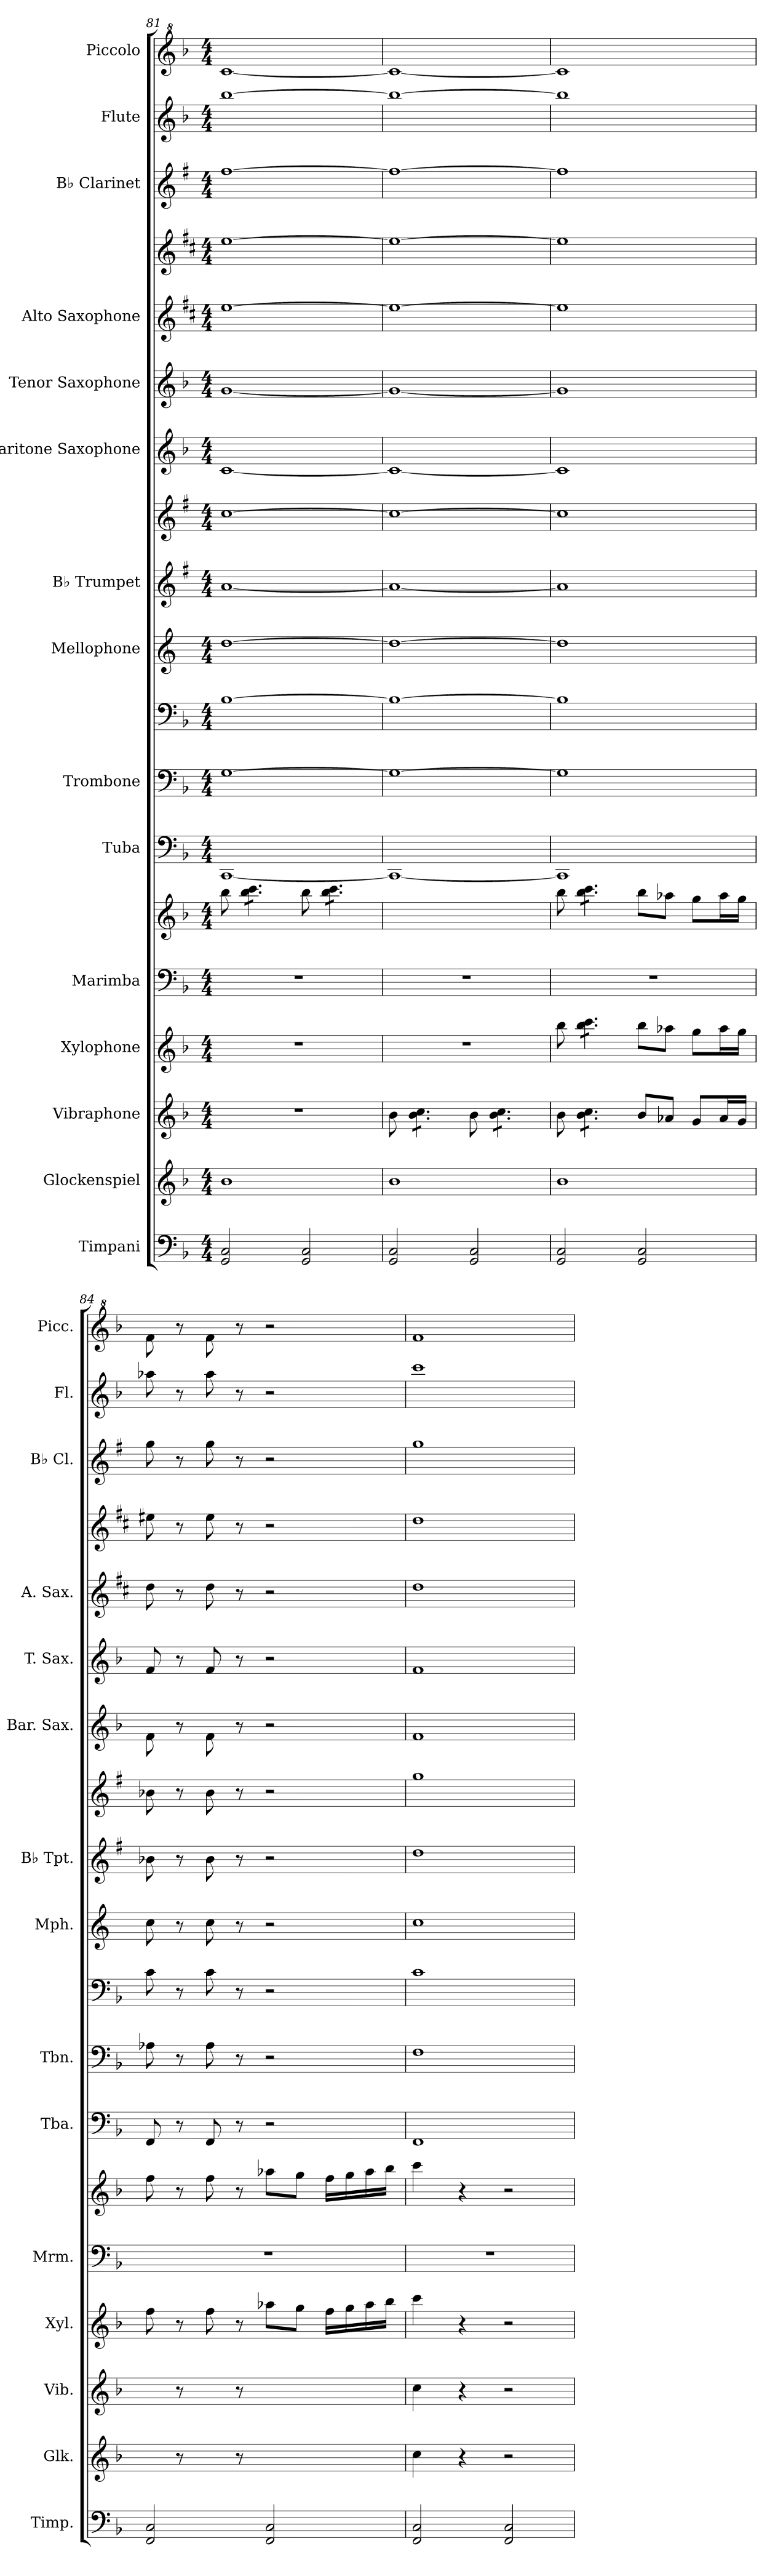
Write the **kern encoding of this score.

**kern	**kern	**kern	**kern	**kern	**kern	**kern	**kern	**kern	**kern	**kern	**kern	**kern	**kern	**kern	**kern	**kern	**kern	**kern
*part15	*part14	*part13	*part12	*part11	*part11	*part10	*part9	*part9	*part8	*part7	*part7	*part6	*part5	*part4	*part4	*part3	*part2	*part1
*staff19	*staff18	*staff17	*staff16	*staff15	*staff14	*staff13	*staff12	*staff11	*staff10	*staff9	*staff8	*staff7	*staff6	*staff5	*staff4	*staff3	*staff2	*staff1
*I"Timpani	*I"Glockenspiel	*I"Vibraphone	*I"Xylophone	*I"Marimba	*	*I"Tuba	*I"Trombone	*	*I"Mellophone	*I"B♭ Trumpet	*	*I"Baritone Saxophone	*I"Tenor Saxophone	*I"Alto Saxophone	*	*I"B♭ Clarinet	*I"Flute	*I"Piccolo
*I'Timp.	*I'Glk.	*I'Vib.	*I'Xyl.	*I'Mrm.	*	*I'Tba.	*I'Tbn.	*	*I'Mph.	*I'B♭ Tpt.	*	*I'Bar. Sax.	*I'T. Sax.	*I'A. Sax.	*	*I'B♭ Cl.	*I'Fl.	*I'Picc.
*clefF4	*clefG2	*clefG2	*clefG2	*clefF4	*clefG2	*clefF4	*clefF4	*clefF4	*clefG2	*clefG2	*clefG2	*clefG2	*clefG2	*clefG2	*clefG2	*clefG2	*clefG2	*clefG^2
*	*ITrd-14c-24	*	*ITrd-7c-12	*	*	*	*	*	*ITrd4c7	*ITrd1c2	*ITrd1c2	*ITrd12c21	*ITrd8c14	*ITrd5c9	*ITrd5c9	*ITrd1c2	*	*ITrd-7c-12
*k[b-]	*k[b-]	*k[b-]	*k[b-]	*k[b-]	*k[b-]	*k[b-]	*k[b-]	*k[b-]	*k[b-]	*k[b-]	*k[b-]	*k[b-]	*k[b-]	*k[b-]	*k[b-]	*k[b-]	*k[b-]	*k[b-]
*M4/4	*M4/4	*M4/4	*M4/4	*M4/4	*M4/4	*M4/4	*M4/4	*M4/4	*M4/4	*M4/4	*M4/4	*M4/4	*M4/4	*M4/4	*M4/4	*M4/4	*M4/4	*M4/4
=81	=81	=81	=81	=81	=81	=81	=81	=81	=81	=81	=81	=81	=81	=81	=81	=81	=81	=81
2GG/ 2C/	1bbb-	1r	1r	1r	8bb-\	[1CC	[1G	[1B-	[1g	[1g	[1b-	[1C	[1G	[1g	[1g	[1ee	[1bb-	[1ccc
*	*	*	*	*	*tremolo	*	*	*	*	*	*	*	*	*	*	*	*	*
.	.	.	.	.	8bb-\ 8ccc\L	.	.	.	.	.	.	.	.	.	.	.	.	.
.	.	.	.	.	8bb-\ 8ccc\	.	.	.	.	.	.	.	.	.	.	.	.	.
.	.	.	.	.	8bb-\ 8ccc\J	.	.	.	.	.	.	.	.	.	.	.	.	.
*	*	*	*	*	*Xtremolo	*	*	*	*	*	*	*	*	*	*	*	*	*
2GG/ 2C/	.	.	.	.	8bb-\	.	.	.	.	.	.	.	.	.	.	.	.	.
*	*	*	*	*	*tremolo	*	*	*	*	*	*	*	*	*	*	*	*	*
.	.	.	.	.	8bb-\ 8ccc\L	.	.	.	.	.	.	.	.	.	.	.	.	.
.	.	.	.	.	8bb-\ 8ccc\	.	.	.	.	.	.	.	.	.	.	.	.	.
.	.	.	.	.	8bb-\ 8ccc\J	.	.	.	.	.	.	.	.	.	.	.	.	.
*	*	*	*	*	*Xtremolo	*	*	*	*	*	*	*	*	*	*	*	*	*
=82	=82	=82	=82	=82	=82	=82	=82	=82	=82	=82	=82	=82	=82	=82	=82	=82	=82	=82
2GG/ 2C/	1bbb-	8b-\	1r	1r	1ryy	1CC_	1G_	1B-_	1g_	1g_	1b-_	1C_	1G_	1g_	1g_	1ee_	1bb-_	1ccc_
*	*	*tremolo	*	*	*	*	*	*	*	*	*	*	*	*	*	*	*	*
.	.	8b-\ 8cc\L	.	.	.	.	.	.	.	.	.	.	.	.	.	.	.	.
.	.	8b-\ 8cc\	.	.	.	.	.	.	.	.	.	.	.	.	.	.	.	.
.	.	8b-\ 8cc\J	.	.	.	.	.	.	.	.	.	.	.	.	.	.	.	.
*	*	*Xtremolo	*	*	*	*	*	*	*	*	*	*	*	*	*	*	*	*
2GG/ 2C/	.	8b-\	.	.	.	.	.	.	.	.	.	.	.	.	.	.	.	.
*	*	*tremolo	*	*	*	*	*	*	*	*	*	*	*	*	*	*	*	*
.	.	8b-\ 8cc\L	.	.	.	.	.	.	.	.	.	.	.	.	.	.	.	.
.	.	8b-\ 8cc\	.	.	.	.	.	.	.	.	.	.	.	.	.	.	.	.
.	.	8b-\ 8cc\J	.	.	.	.	.	.	.	.	.	.	.	.	.	.	.	.
*	*	*Xtremolo	*	*	*	*	*	*	*	*	*	*	*	*	*	*	*	*
!!LO:PB:g=z
=83	=83	=83	=83	=83	=83	=83	=83	=83	=83	=83	=83	=83	=83	=83	=83	=83	=83	=83
2GG/ 2C/	1bbb-	8b-\	8bbb-\	1r	8bb-\	1CC]	1G]	1B-]	1g]	1g]	1b-]	1C]	1G]	1g]	1g]	1ee]	1bb-]	1ccc]
*	*	*tremolo	*	*	*	*	*	*	*	*	*	*	*	*	*	*	*	*
*	*	*	*tremolo	*	*	*	*	*	*	*	*	*	*	*	*	*	*	*
*	*	*	*	*	*tremolo	*	*	*	*	*	*	*	*	*	*	*	*	*
.	.	8b-\ 8cc\L	8bbb-\ 8cccc\L	.	8bb-\ 8ccc\L	.	.	.	.	.	.	.	.	.	.	.	.	.
.	.	8b-\ 8cc\	8bbb-\ 8cccc\	.	8bb-\ 8ccc\	.	.	.	.	.	.	.	.	.	.	.	.	.
.	.	8b-\ 8cc\J	8bbb-\ 8cccc\J	.	8bb-\ 8ccc\J	.	.	.	.	.	.	.	.	.	.	.	.	.
*	*	*	*	*	*Xtremolo	*	*	*	*	*	*	*	*	*	*	*	*	*
*	*	*	*Xtremolo	*	*	*	*	*	*	*	*	*	*	*	*	*	*	*
*	*	*Xtremolo	*	*	*	*	*	*	*	*	*	*	*	*	*	*	*	*
2GG/ 2C/	.	8b-/L	8bbb-\L	.	8bb-\L	.	.	.	.	.	.	.	.	.	.	.	.	.
.	.	8a-X/J	8aaa-X\J	.	8aa-X\J	.	.	.	.	.	.	.	.	.	.	.	.	.
.	.	8g/L	8ggg\L	.	8gg\L	.	.	.	.	.	.	.	.	.	.	.	.	.
.	.	16a-/L	16aaa-\L	.	16aa-\L	.	.	.	.	.	.	.	.	.	.	.	.	.
.	.	16g/JJ	16ggg\JJ	.	16gg\JJ	.	.	.	.	.	.	.	.	.	.	.	.	.
=84	=84	=84	=84	=84	=84	=84	=84	=84	=84	=84	=84	=84	=84	=84	=84	=84	=84	=84
*	*	*	*	*	*	*	*	*	*	*	*	*	*	*	*	*	*	*MM144
2FF/ 2C/	8fff/yy	8f/yy	8fff\	1r	8ff\	8FF/	8A-X\	8c\	8f\	8a-X\	8a-X\	8F\	8F/	8f\	8g#X\	8ff\	8aa-X\	8fff\
.	8r	8r	8r	.	8r	8r	8r	8r	8r	8r	8r	8r	8r	8r	8r	8r	8r	8r
.	8fff/yy	8f/yy	8fff\	.	8ff\	8FF/	8A-\	8c\	8f\	8a-\	8a-\	8F\	8F/	8f\	8g#\	8ff\	8aa-\	8fff\
.	8r	8r	8r	.	8r	8r	8r	8r	8r	8r	8r	8r	8r	8r	8r	8r	8r	8r
2FF/ 2C/	8aaa-X/Lyy	8a-X/Lyy	8aaa-X\L	.	8aa-X\L	2r	2r	2r	2r	2r	2r	2r	2r	2r	2r	2r	2r	2r
.	8ggg/Jyy	8g/Jyy	8ggg\J	.	8gg\J	.	.	.	.	.	.	.	.	.	.	.	.	.
.	16fff/LLyy	16f/LLyy	16fff\LL	.	16ff\LL	.	.	.	.	.	.	.	.	.	.	.	.	.
.	16ggg/yy	16g/yy	16ggg\	.	16gg\	.	.	.	.	.	.	.	.	.	.	.	.	.
.	16aaa-/yy	16a-/yy	16aaa-\	.	16aa-\	.	.	.	.	.	.	.	.	.	.	.	.	.
.	16bbb-/JJyy	16b-/JJyy	16bbb-\JJ	.	16bb-\JJ	.	.	.	.	.	.	.	.	.	.	.	.	.
=85	=85	=85	=85	=85	=85	=85	=85	=85	=85	=85	=85	=85	=85	=85	=85	=85	=85	=85
2FF/ 2C/	4cccc\	4cc\	4cccc\	1r	4ccc\	1FF	1F	1c	1f	1cc	1ff	1F	1F	1f	1f	1ff	1ccc	1fff
.	4r	4r	4r	.	4r	.	.	.	.	.	.	.	.	.	.	.	.	.
2FF/ 2C/	2r	2r	2r	.	2r	.	.	.	.	.	.	.	.	.	.	.	.	.
=	=	=	=	=	=	=	=	=	=	=	=	=	=	=	=	=	=	=
*-	*-	*-	*-	*-	*-	*-	*-	*-	*-	*-	*-	*-	*-	*-	*-	*-	*-	*-
